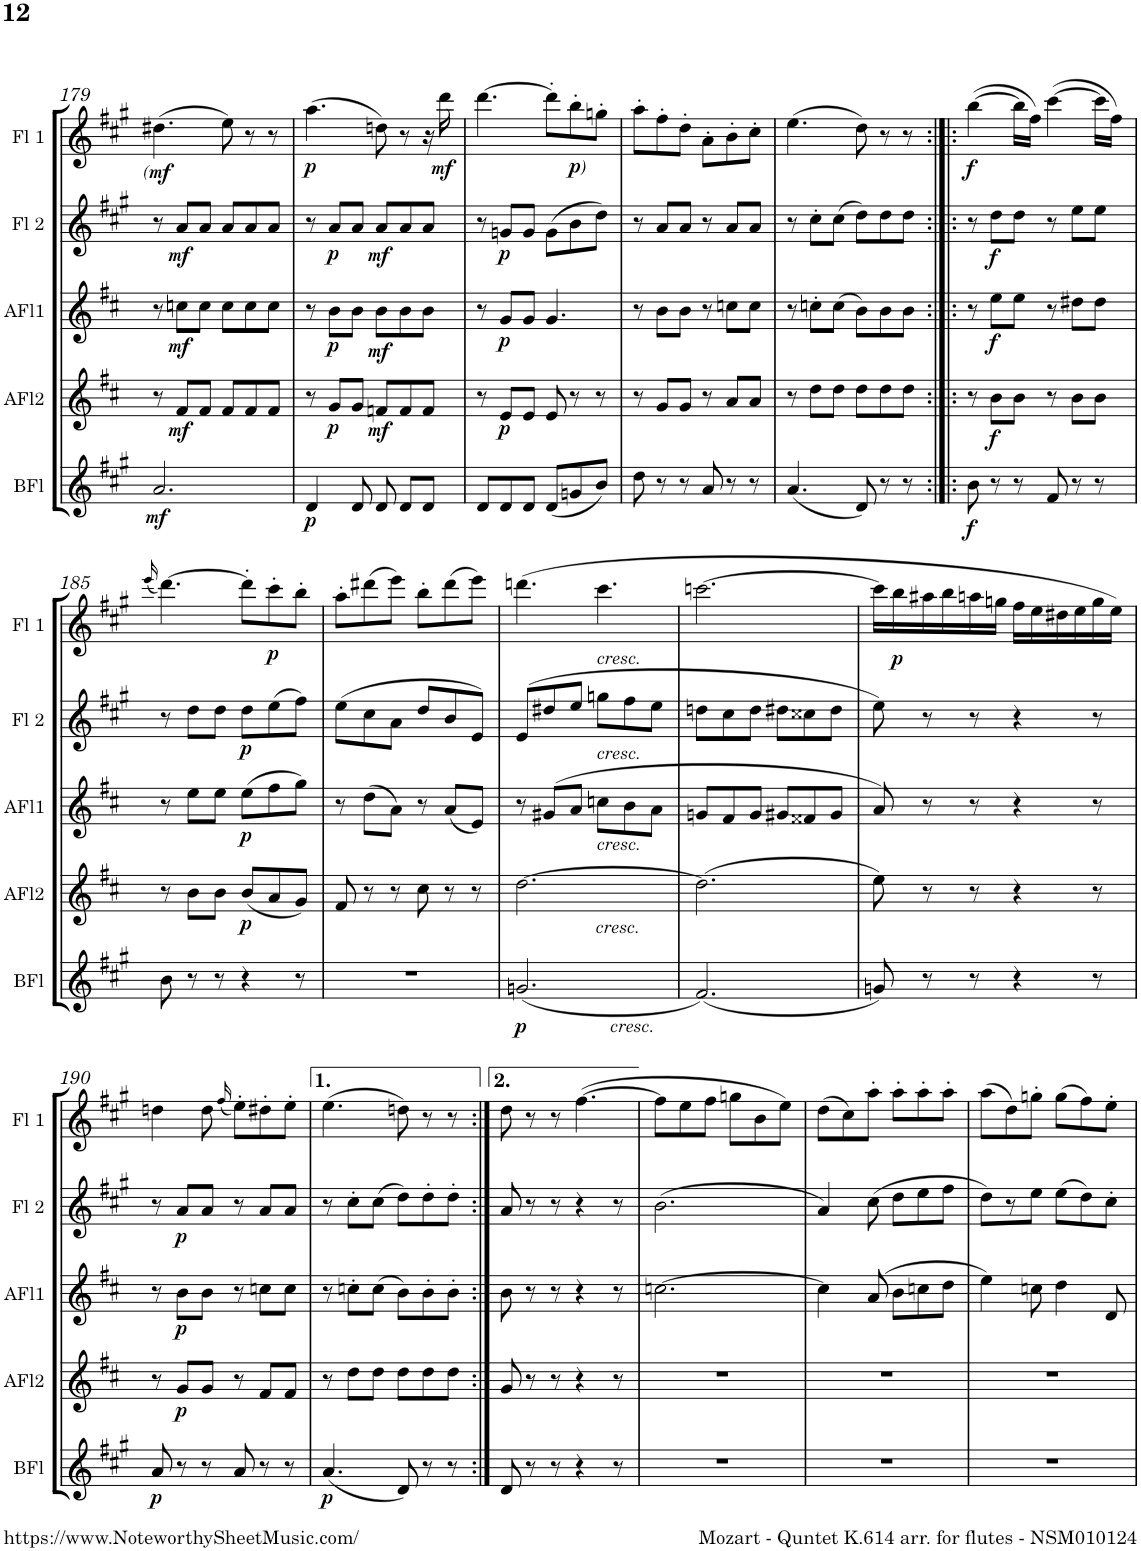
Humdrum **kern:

**kern	**dynam	**kern	**dynam	**kern	**dynam	**kern	**dynam	**kern	**dynam
*part5	*part5	*part4	*part4	*part3	*part3	*part2	*part2	*part1	*part1
*staff5	*staff5	*staff4	*staff4	*staff3	*staff3	*staff2	*staff2	*staff1	*staff1
*I"Bass Fl	*	*I"Alto Fl 2	*	*I"Alto Fl 1	*	*I"Flute 2	*	*I"Flute 1	*
*I'BFl	*	*I'AFl2	*	*I'AFl1	*	*I'Fl 2	*	*I'Fl 1	*
!!LO:PB:g=z
*clefG2	*	*clefG2	*	*clefG2	*	*clefG2	*	*clefG2	*
*Trd7c12	*	*Trd3c5	*	*Trd3c5	*	*	*	*	*
*k[f#c#g#]	*	*k[f#c#]	*	*k[f#c#]	*	*k[f#c#g#]	*	*k[f#c#g#]	*
*M6/8	*	*M6/8	*	*M6/8	*	*M6/8	*	*M6/8	*
=179	=179	=179	=179	=179	=179	=179	=179	=179	=179
!	!LO:DY:b	!	!	!	!	!	!	!	!LO:DY:b
!	!	!	!	!	!	!	!	!	!LO:DY:n=1:b
2.a/	mf	8r	.	8r	.	8r	.	(4.dd#X\	other-dynamics mf
!	!	!	!LO:DY:b	!	!LO:DY:b	!	!LO:DY:b	!	!
.	.	8f#/L	mf	8ccn\L	mf	8a/L	mf	.	.
.	.	8f#/J	.	8cc\J	.	8a/J	.	.	.
.	.	8f#/L	.	8cc\L	.	8a/L	.	8ee\)	.
.	.	8f#/	.	8cc\	.	8a/	.	8r	.
.	.	8f#/J	.	8cc\J	.	8a/J	.	8r	.
=180	=180	=180	=180	=180	=180	=180	=180	=180	=180
!	!LO:DY:b	!	!	!	!	!	!	!	!LO:DY:b
4d/	p	8r	.	8r	.	8r	.	(4.aa\	p
!	!	!	!LO:DY:b	!	!LO:DY:b	!	!LO:DY:b	!	!
.	.	8g/L	p	8b\L	p	8a/L	p	.	.
8d/	.	8g/J	.	8b\J	.	8a/J	.	.	.
!	!	!	!LO:DY:b	!	!LO:DY:b	!	!LO:DY:b	!	!
8d/	.	8fn/L	mf	8b\L	mf	8a/L	mf	8ddn\)	.
8d/L	.	8f/	.	8b\	.	8a/	.	8r	.
8d/J	.	8f/J	.	8b\J	.	8a/J	.	16r	.
!	!	!	!	!	!	!	!	!	!LO:DY:b
.	.	.	.	.	.	.	.	16ddd\	mf
=181	=181	=181	=181	=181	=181	=181	=181	=181	=181
8d/L	.	8r	.	8r	.	8r	.	[4.ddd\	.
!	!	!	!LO:DY:b	!	!LO:DY:b	!	!LO:DY:b	!	!
8d/	.	8e/L	p	8g/L	p	8gn/L	p	.	.
8d/J	.	8e/J	.	8g/J	.	8g/J	.	.	.
(8d/L	.	8e/	.	4.g/	.	(8g\L	.	8ddd'\L]	.
!	!	!	!	!	!	!	!	!	!LO:DY:b
!	!	!	!	!	!	!	!	!	!LO:DY:n=1:b
8gn/	.	8r	.	.	.	8b\	.	8bb'\	p other-dynamics
8b/J)	.	8r	.	.	.	8dd\J)	.	8ggn'\J	.
=182	=182	=182	=182	=182	=182	=182	=182	=182	=182
8dd\	.	8r	.	8r	.	8r	.	8aa'\L	.
8r	.	8g/L	.	8b\L	.	8a/L	.	8ff#'\	.
8r	.	8g/J	.	8b\J	.	8a/J	.	8dd'\J	.
8a/	.	8r	.	8r	.	8r	.	8a'\L	.
8r	.	8a/L	.	8ccn\L	.	8a/L	.	8b'\	.
8r	.	8a/J	.	8cc\J	.	8a/J	.	8cc#'\J	.
=183	=183	=183	=183	=183	=183	=183	=183	=183	=183
(4.a/	.	8r	.	8r	.	8r	.	(4.ee\	.
.	.	8dd\L	.	8ccn'\L	.	8cc#'\L	.	.	.
.	.	8dd\J	.	(8cc\J	.	(8cc#\J	.	.	.
8d/)	.	8dd\L	.	8b\L)	.	8dd\L)	.	8dd\)	.
8r	.	8dd\	.	8b\	.	8dd\	.	8r	.
8r	.	8dd\J	.	8b\J	.	8dd\J	.	8r	.
=184:|!|:	=184:|!|:	=184:|!|:	=184:|!|:	=184:|!|:	=184:|!|:	=184:|!|:	=184:|!|:	=184:|!|:	=184:|!|:
!	!LO:DY:b	!	!	!	!	!	!	!	!LO:DY:b
8b\	f	8r	.	8r	.	8r	.	([4bb\	f
!	!	!	!LO:DY:b	!	!LO:DY:b	!	!LO:DY:b	!	!
8r	.	8b\L	f	8ee\L	f	8dd\L	f	.	.
8r	.	8b\J	.	8ee\J	.	8dd\J	.	16bb\LL]	.
.	.	.	.	.	.	.	.	16ff#\JJ)	.
8f#/	.	8r	.	8r	.	8r	.	([4ccc#\	.
8r	.	8b\L	.	8dd#X\L	.	8ee\L	.	.	.
8r	.	8b\J	.	8dd#\J	.	8ee\J	.	16ccc#\LL]	.
.	.	.	.	.	.	.	.	16ff#\JJ)	.
!!LO:LB:g=z
=185	=185	=185	=185	=185	=185	=185	=185	=185	=185
.	.	.	.	.	.	.	.	(16qeee/	.
8b\	.	8r	.	8r	.	8r	.	[4.ddd\)	.
8r	.	8b\L	.	8ee\L	.	8dd\L	.	.	.
8r	.	8b\J	.	8ee\J	.	8dd\J	.	.	.
!	!	!	!LO:DY:b	!	!LO:DY:b	!	!LO:DY:b	!	!
4r	.	(8b/L	p	(8ee\L	p	8dd\L	p	8ddd'\L]	.
!	!	!	!	!	!	!	!	!	!LO:DY:b
.	.	8a/	.	8ff#\	.	(8ee\	.	8ccc#'\	p
8r	.	8g/J)	.	8gg\J)	.	8ff#\J)	.	8bb'\J	.
=186	=186	=186	=186	=186	=186	=186	=186	=186	=186
2.r	.	8f#/	.	8r	.	(8ee\L	.	8aa'\L	.
.	.	8r	.	(8dd\L	.	8cc#\	.	(8ddd#X\	.
.	.	8r	.	8a\J)	.	8a\J	.	8eee\J)	.
.	.	8cc#\	.	8r	.	8dd/L	.	8bb'\L	.
.	.	8r	.	(8a/L	.	8b/	.	(8ddd#\	.
.	.	8r	.	8e/J)	.	8e/J)	.	8eee\J)	.
=187	=187	=187	=187	=187	=187	=187	=187	=187	=187
!	!	!LO:TX:b:i:t=cresc.	!	!	!	!	!	!	!
!LO:TX:b:i:t=cresc.	!	!	!	!	!	!	!	!	!
!	!LO:DY:b	!	!	!	!	!	!	!	!
(2.gn/	p	[2.dd\	.	8r	.	(8e/L	.	(4.dddn\	.
.	.	.	.	(8g#X/L	.	8dd#X/	.	.	.
.	.	.	.	8a/J	.	8ee/J	.	.	.
!	!	!	!	!	!	!	!	!LO:TX:b:i:t=cresc.	!
!	!	!	!	!	!	!LO:TX:b:i:t=cresc.	!	!	!
!	!	!	!	!LO:TX:b:i:t=cresc.	!	!	!	!	!
.	.	.	.	8ccn\L	.	8ggn\L	.	4.ccc#\	.
.	.	.	.	8b\	.	8ff#\	.	.	.
.	.	.	.	8a\J	.	8ee\J	.	.	.
=188	=188	=188	=188	=188	=188	=188	=188	=188	=188
(2.f#/)	.	(2.dd\]	.	8gn/L	.	8ddn\L	.	[2.cccn\	.
.	.	.	.	8f#/	.	8cc#\	.	.	.
.	.	.	.	8g/J	.	8dd\J	.	.	.
.	.	.	.	8g#X/L	.	8dd#X\L	.	.	.
.	.	.	.	8f##X/	.	8cc##X\	.	.	.
.	.	.	.	8g#/J	.	8dd#\J	.	.	.
=189	=189	=189	=189	=189	=189	=189	=189	=189	=189
8gn/)	.	8ee\)	.	8a/)	.	8ee\)	.	16ccc\LL]	.
!	!	!	!	!	!	!	!	!	!LO:DY:b
.	.	.	.	.	.	.	.	16bb\	p
8r	.	8r	.	8r	.	8r	.	16aa#X\	.
.	.	.	.	.	.	.	.	16bb\	.
8r	.	8r	.	8r	.	8r	.	16aan\	.
.	.	.	.	.	.	.	.	16ggn\JJ	.
4r	.	4r	.	4r	.	4r	.	16ff#\LL	.
.	.	.	.	.	.	.	.	16ee\	.
.	.	.	.	.	.	.	.	16dd#X\	.
.	.	.	.	.	.	.	.	16ee\	.
8r	.	8r	.	8r	.	8r	.	16gg\	.
.	.	.	.	.	.	.	.	16ee\JJ)	.
!!LO:LB:g=z
=190	=190	=190	=190	=190	=190	=190	=190	=190	=190
!	!LO:DY:b	!	!	!	!	!	!	!	!
8a/	p	8r	.	8r	.	8r	.	4ddn\	.
!	!	!	!LO:DY:b	!	!LO:DY:b	!	!LO:DY:b	!	!
8r	.	8g/L	p	8b\L	p	8a/L	p	.	.
8r	.	8g/J	.	8b\J	.	8a/J	.	8dd\	.
.	.	.	.	.	.	.	.	(16qff#/	.
8a/	.	8r	.	8r	.	8r	.	8ee'\L)	.
8r	.	8f#/L	.	8ccn\L	.	8a/L	.	8dd#X'\	.
8r	.	8f#/J	.	8cc\J	.	8a/J	.	8ee'\J	.
=191	=191	=191	=191	=191	=191	=191	=191	=191	=191
!	!LO:DY:b	!	!	!	!	!	!	!	!
(4.a/	p	8r	.	8r	.	8r	.	(4.ee\	.
.	.	8dd\L	.	8ccn'\L	.	8cc#'\L	.	.	.
.	.	8dd\J	.	(8cc\J	.	(8cc#\J	.	.	.
8d/)	.	8dd\L	.	8b\L)	.	8dd\L)	.	8ddn\)	.
8r	.	8dd\	.	8b'\	.	8dd'\	.	8r	.
8r	.	8dd\J	.	8b'\J	.	8dd'\J	.	8r	.
=191X3:|!	=191X3:|!	=191X3:|!	=191X3:|!	=191X3:|!	=191X3:|!	=191X3:|!	=191X3:|!	=191X3:|!	=191X3:|!
8d/	.	8g/	.	8b\	.	8a/	.	8dd\	.
8r	.	8r	.	8r	.	8r	.	8r	.
8r	.	8r	.	8r	.	8r	.	8r	.
4r	.	4r	.	4r	.	4r	.	([4.ff#\	.
8r	.	8r	.	8r	.	8r	.	.	.
=192	=192	=192	=192	=192	=192	=192	=192	=192	=192
2.r	.	2.r	.	[2.ccn\	.	(2.b\	.	8ff#\L]	.
.	.	.	.	.	.	.	.	8ee\	.
.	.	.	.	.	.	.	.	8ff#\J	.
.	.	.	.	.	.	.	.	8ggn\L	.
.	.	.	.	.	.	.	.	8b\	.
.	.	.	.	.	.	.	.	8ee\J)	.
=193	=193	=193	=193	=193	=193	=193	=193	=193	=193
2.r	.	2.r	.	4cc\]	.	4a/)	.	(8dd\L	.
.	.	.	.	.	.	.	.	8cc#\)	.
.	.	.	.	(8a/	.	(8cc#\	.	8aa'\J	.
.	.	.	.	8b\L	.	8dd\L	.	8aa'\L	.
.	.	.	.	8ccn\	.	8ee\	.	8aa'\	.
.	.	.	.	8dd\J	.	8ff#\J	.	8aa'\J	.
=194	=194	=194	=194	=194	=194	=194	=194	=194	=194
2.r	.	2.r	.	4ee\)	.	8dd\L)	.	(8aa\L	.
.	.	.	.	.	.	8r	.	8dd\)	.
.	.	.	.	8ccn\	.	8ee\J	.	8ggn'\J	.
.	.	.	.	4dd\	.	(8ee\L	.	(8gg\L	.
.	.	.	.	.	.	8dd\)	.	8ff#\)	.
.	.	.	.	8d/	.	8cc#'\J	.	8ee'\J	.
=	=	=	=	=	=	=	=	=	=
*-	*-	*-	*-	*-	*-	*-	*-	*-	*-
